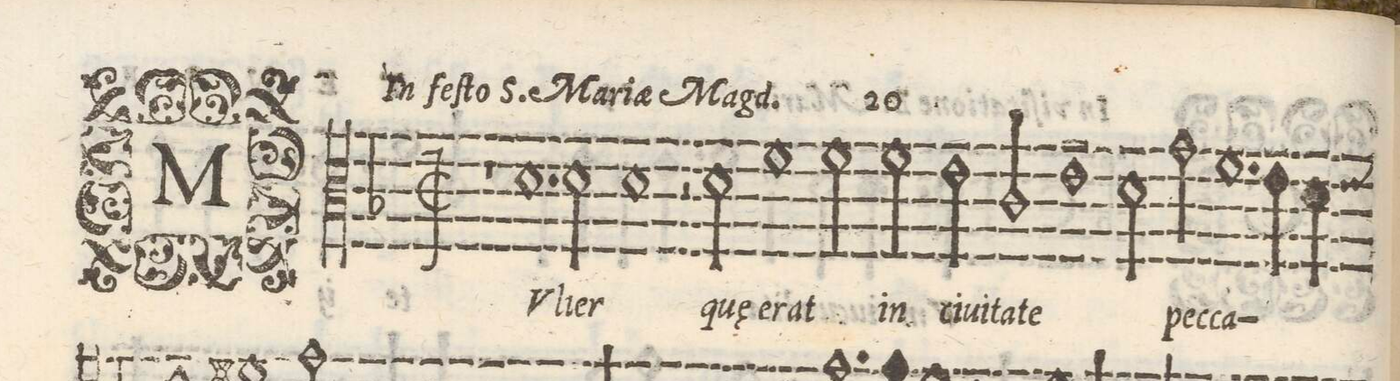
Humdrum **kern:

**kern	**text
*I"TENOR	*
*clefC3	*
*k[b-]	*
*met(C|)	*
*M2/1	*
1r	.
1.d	MV-
=2-	=2-
2d\	-li-
1d	-er
=3-	=3-
2r	.
2d\	quę
1f	e-
=4-	=4-
2f\	-rat
2f\	in
2e\	ci-
2c/	-ui-
=5-	=5-
1e	-ta-
2d\	-te
2g\	pec-
=6-	=6-
1.f	-ca-
4e\	.
4d\	.
*custos:e	*
=7-	=7-
*-	*-
